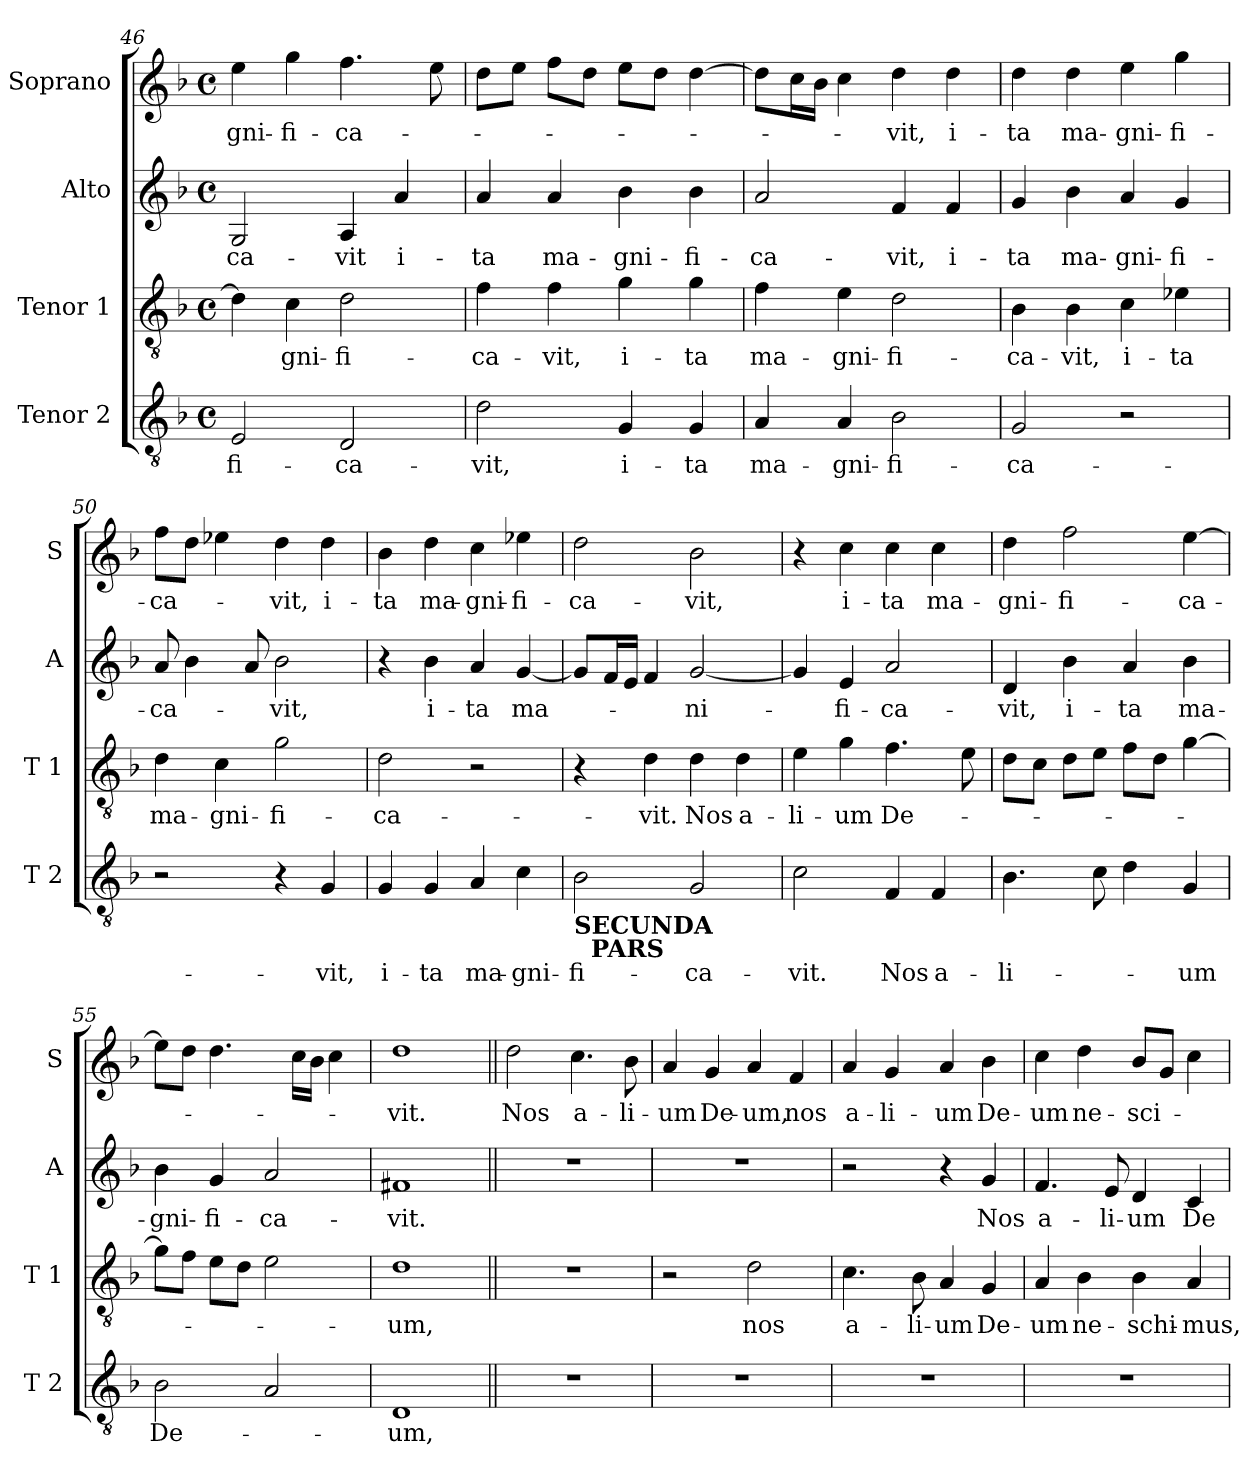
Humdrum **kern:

**kern	**text	**kern	**text	**kern	**text	**kern	**text
*part4	*part4	*part3	*part3	*part2	*part2	*part1	*part1
*staff4	*staff4	*staff3	*staff3	*staff2	*staff2	*staff1	*staff1
*I"Tenor 2	*	*I"Tenor 1	*	*I"Alto	*	*I"Soprano	*
*I'T 2	*	*I'T 1	*	*I'A	*	*I'S	*
*clefGv2	*	*clefGv2	*	*clefG2	*	*clefG2	*
*k[b-]	*	*k[b-]	*	*k[b-]	*	*k[b-]	*
*F:	*	*F:	*	*F:	*	*F:	*
*M4/4	*	*M4/4	*	*M4/4	*	*M4/4	*
*met(c)	*	*met(c)	*	*met(c)	*	*met(c)	*
=46	=46	=46	=46	=46	=46	=46	=46
!	!LO:LY:b	!	!	!	!LO:LY:b	!	!LO:LY:b
2E/	-fi-	4d\]	.	2G/	-ca-	4ee\	-gni-
!	!	!	!LO:LY:b	!	!	!	!LO:LY:b
.	.	4c\	-gni-	.	.	4gg\	-fi-
!	!LO:LY:b	!	!LO:LY:b	!	!LO:LY:b	!	!LO:LY:b
2D/	-ca-	2d\	-fi-	4A/	-vit	4.ff\	-ca-
!	!	!	!	!	!LO:LY:b	!	!
.	.	.	.	4a/	i-	.	.
.	.	.	.	.	.	8ee\	.
!!LO:LB:g=z
=47	=47	=47	=47	=47	=47	=47	=47
!	!LO:LY:b	!	!LO:LY:b	!	!LO:LY:b	!	!
2d\	-vit,	4f\	-ca-	4a/	-ta	8dd\L	.
.	.	.	.	.	.	8ee\J	.
!	!	!	!LO:LY:b	!	!LO:LY:b	!	!
.	.	4f\	-vit,	4a/	ma-	8ff\L	.
.	.	.	.	.	.	8dd\J	.
!	!LO:LY:b	!	!LO:LY:b	!	!LO:LY:b	!	!
4G/	i-	4g\	i-	4b-\	-gni-	8ee\L	.
.	.	.	.	.	.	8dd\J	.
!	!LO:LY:b	!	!LO:LY:b	!	!LO:LY:b	!	!
4G/	-ta	4g\	-ta	4b-\	-fi-	[4dd\	.
=48	=48	=48	=48	=48	=48	=48	=48
!	!LO:LY:b	!	!LO:LY:b	!	!LO:LY:b	!	!
4A/	ma-	4f\	ma-	2a/	-ca-	8dd\L]	.
.	.	.	.	.	.	16cc\L	.
.	.	.	.	.	.	16b-\JJ	.
!	!LO:LY:b	!	!LO:LY:b	!	!	!	!
4A/	-gni-	4e\	-gni-	.	.	4cc\	.
!	!LO:LY:b	!	!LO:LY:b	!	!LO:LY:b	!	!LO:LY:b
2B-\	-fi-	2d\	-fi-	4f/	-vit,	4dd\	-vit,
!	!	!	!	!	!LO:LY:b	!	!LO:LY:b
.	.	.	.	4f/	i-	4dd\	i-
=49	=49	=49	=49	=49	=49	=49	=49
!	!LO:LY:b	!	!LO:LY:b	!	!LO:LY:b	!	!LO:LY:b
2G/	-ca-	4B-\	-ca-	4g/	-ta	4dd\	-ta
!	!	!	!LO:LY:b	!	!LO:LY:b	!	!LO:LY:b
.	.	4B-\	-vit,	4b-\	ma-	4dd\	ma-
!	!	!	!LO:LY:b	!	!LO:LY:b	!	!LO:LY:b
2r	.	4c\	i-	4a/	-gni-	4ee\	-gni-
!	!	!	!LO:LY:b	!	!LO:LY:b	!	!LO:LY:b
.	.	4e-X\	-ta	4g/	-fi-	4gg\	-fi-
=50	=50	=50	=50	=50	=50	=50	=50
!	!	!	!LO:LY:b	!	!LO:LY:b	!	!LO:LY:b
2r	.	4d\	ma-	8a/	-ca-	8ff\L	-ca-
.	.	.	.	4b-\	.	8dd\J	.
!	!	!	!LO:LY:b	!	!	!	!
.	.	4c\	-gni-	.	.	4ee-X\	.
.	.	.	.	8a/	.	.	.
!	!	!	!LO:LY:b	!	!LO:LY:b	!	!LO:LY:b
4r	.	2g\	-fi-	2b-\	-vit,	4dd\	-vit,
!	!LO:LY:b	!	!	!	!	!	!LO:LY:b
4G/	-vit,	.	.	.	.	4dd\	i-
=51	=51	=51	=51	=51	=51	=51	=51
!	!LO:LY:b	!	!LO:LY:b	!	!	!	!LO:LY:b
4G/	i-	2d\	-ca-	4r	.	4b-\	-ta
!	!LO:LY:b	!	!	!	!LO:LY:b	!	!LO:LY:b
4G/	-ta	.	.	4b-\	i-	4dd\	ma-
!	!LO:LY:b	!	!	!	!LO:LY:b	!	!LO:LY:b
4A/	ma-	2r	.	4a/	-ta	4cc\	-gni-
!	!LO:LY:b	!	!	!	!LO:LY:b	!	!LO:LY:b
4c\	-gni-	.	.	[4g/	ma-	4ee-X\	-fi-
!!LO:PB:g=z
=52	=52	=52	=52	=52	=52	=52	=52
!LO:TX:b:B:t=SECUNDA\n   PARS	!	!	!	!	!	!	!
!	!LO:LY:b	!	!	!	!	!	!LO:LY:b
2B-\	-fi-	4r	.	8g/L]	.	2dd\	-ca-
.	.	.	.	16f/L	.	.	.
.	.	.	.	16e/JJ	.	.	.
!	!	!	!LO:LY:b	!	!	!	!
.	.	4d\	-vit.	4f/	.	.	.
!	!LO:LY:b	!	!LO:LY:b	!	!LO:LY:b	!	!LO:LY:b
2G/	-ca-	4d\	Nos	[2g/	-ni-	2b-\	-vit,
!	!	!	!LO:LY:b	!	!	!	!
.	.	4d\	a-	.	.	.	.
=53	=53	=53	=53	=53	=53	=53	=53
!	!LO:LY:b	!	!LO:LY:b	!	!	!	!
2c\	-vit.	4e\	-li-	4g/]	.	4r	.
!	!	!	!LO:LY:b	!	!LO:LY:b	!	!LO:LY:b
.	.	4g\	-um	4e/	-fi-	4cc\	i-
!	!LO:LY:b	!	!LO:LY:b	!	!LO:LY:b	!	!LO:LY:b
4F/	Nos	4.f\	De-	2a/	-ca-	4cc\	-ta
!	!LO:LY:b	!	!	!	!	!	!LO:LY:b
4F/	a-	.	.	.	.	4cc\	ma-
.	.	8e\	.	.	.	.	.
=54	=54	=54	=54	=54	=54	=54	=54
!	!LO:LY:b	!	!	!	!LO:LY:b	!	!LO:LY:b
4.B-\	-li-	8d\L	.	4d/	-vit,	4dd\	-gni-
.	.	8c\J	.	.	.	.	.
!	!	!	!	!	!LO:LY:b	!	!LO:LY:b
.	.	8d\L	.	4b-\	i-	2ff\	-fi-
8c\	.	8e\J	.	.	.	.	.
!	!	!	!	!	!LO:LY:b	!	!
4d\	.	8f\L	.	4a/	-ta	.	.
.	.	8d\J	.	.	.	.	.
!	!LO:LY:b	!	!	!	!LO:LY:b	!	!LO:LY:b
4G/	-um	[4g\	.	4b-\	ma-	[4ee\	-ca-
=55	=55	=55	=55	=55	=55	=55	=55
!	!LO:LY:b	!	!	!	!LO:LY:b	!	!
2B-\	De-	8g\L]	.	4b-\	-gni-	8ee\L]	.
.	.	8f\J	.	.	.	8dd\J	.
!	!	!	!	!	!LO:LY:b	!	!
.	.	8e\L	.	4g/	-fi-	4.dd\	.
.	.	8d\J	.	.	.	.	.
!	!	!	!	!	!LO:LY:b	!	!
2A/	.	2e\	.	2a/	-ca-	.	.
.	.	.	.	.	.	16cc\LL	.
.	.	.	.	.	.	16b-\JJ	.
.	.	.	.	.	.	4cc\	.
=56	=56	=56	=56	=56	=56	=56	=56
!	!LO:LY:b	!	!LO:LY:b	!	!LO:LY:b	!	!LO:LY:b
1D	-um,	1d	-um,	1f#X	-vit.	1dd	-vit.
!!LO:LB:g=z
=57||	=57||	=57||	=57||	=57||	=57||	=57||	=57||
!	!	!	!	!	!	!	!LO:LY:b
1r	.	1r	.	1r	.	2dd\	Nos
!	!	!	!	!	!	!	!LO:LY:b
.	.	.	.	.	.	4.cc\	a-
!	!	!	!	!	!	!	!LO:LY:b
.	.	.	.	.	.	8b-\	-li-
=58	=58	=58	=58	=58	=58	=58	=58
!	!	!	!	!	!	!	!LO:LY:b
1r	.	2r	.	1r	.	4a/	-um
!	!	!	!	!	!	!	!LO:LY:b
.	.	.	.	.	.	4g/	De-
!	!	!	!LO:LY:b	!	!	!	!LO:LY:b
.	.	2d\	nos	.	.	4a/	-um,
!	!	!	!	!	!	!	!LO:LY:b
.	.	.	.	.	.	4f/	nos
=59	=59	=59	=59	=59	=59	=59	=59
!	!	!	!LO:LY:b	!	!	!	!LO:LY:b
1r	.	4.c\	a-	2r	.	4a/	a-
!	!	!	!	!	!	!	!LO:LY:b
.	.	.	.	.	.	4g/	-li-
!	!	!	!LO:LY:b	!	!	!	!
.	.	8B-\	-li-	.	.	.	.
!	!	!	!LO:LY:b	!	!	!	!LO:LY:b
.	.	4A/	-um	4r	.	4a/	-um
!	!	!	!LO:LY:b	!	!LO:LY:b	!	!LO:LY:b
.	.	4G/	De-	4g/	Nos	4b-\	De-
=60	=60	=60	=60	=60	=60	=60	=60
!	!	!	!LO:LY:b	!	!LO:LY:b	!	!LO:LY:b
1r	.	4A/	-um	4.f/	a-	4cc\	-um
!	!	!	!LO:LY:b	!	!	!	!LO:LY:b
.	.	4B-\	ne-	.	.	4dd\	ne-
!	!	!	!	!	!LO:LY:b	!	!
.	.	.	.	8e/	-li-	.	.
!	!	!	!LO:LY:b	!	!LO:LY:b	!	!LO:LY:b
.	.	4B-\	-schi-	4d/	-um	8b-/L	-sci-
.	.	.	.	.	.	8g/J	.
!	!	!	!LO:LY:b	!	!LO:LY:b	!	!
.	.	4A/	-mus,	4c/	De-	4cc\	.
=	=	=	=	=	=	=	=
*-	*-	*-	*-	*-	*-	*-	*-
